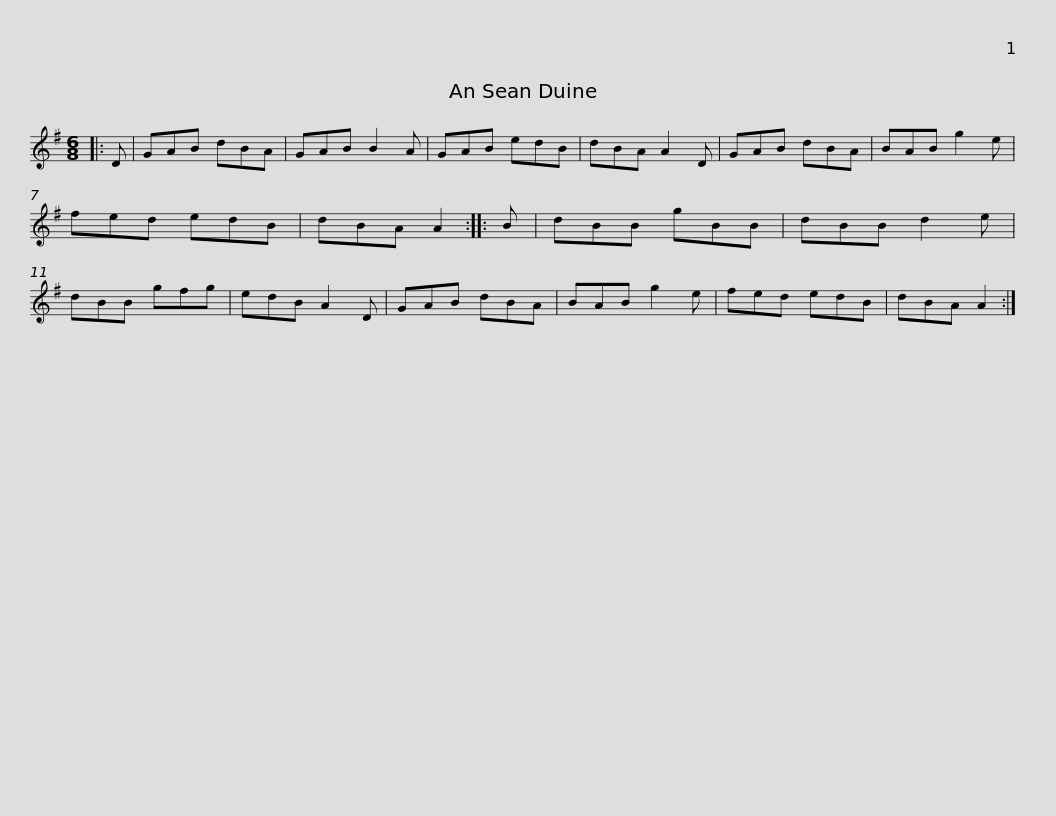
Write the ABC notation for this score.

X:1
L:1/8
M:6/8
I:linebreak $
K:G
V:1 treble
V:1
|: D | GAB dBA | GAB B2 A | GAB edB | dBA A2 D | %5
 GAB dBA | BAB g2 e | fed edB |$ dBA A2 :: B | %10
 dBB gBB | dBB d2 e | dBB gfg | edB A2 D | GAB dBA | %15
 BAB g2 e |$ fed edB | dBA A2 :| %18
